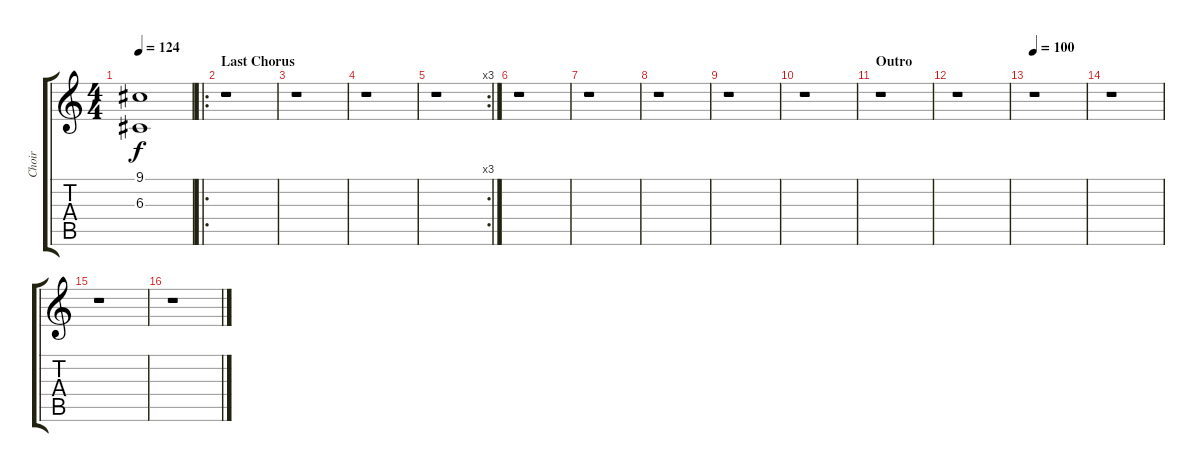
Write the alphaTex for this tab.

\track ("Choir" "Choir") {instrument choiraahs}
\staff {score tabs}
\tuning (E4 B3 G3 D3 A2 E2) {hide}
\ts (4 4)
\tempo 124
\clef g2
\ks c
(9.1{t} 6.3{t}).1{dy f} |
\ro
\section ("" "Last Chorus")
r.1 |
r.1 |
r.1 |
\rc 3
r.1 |
r.1 |
r.1 |
r.1 |
r.1 |
r.1 |
\section ("" "Outro")
r.1 |
r.1 |
\tempo 100
r.1 |
r.1 |
r.1 |
r.1
